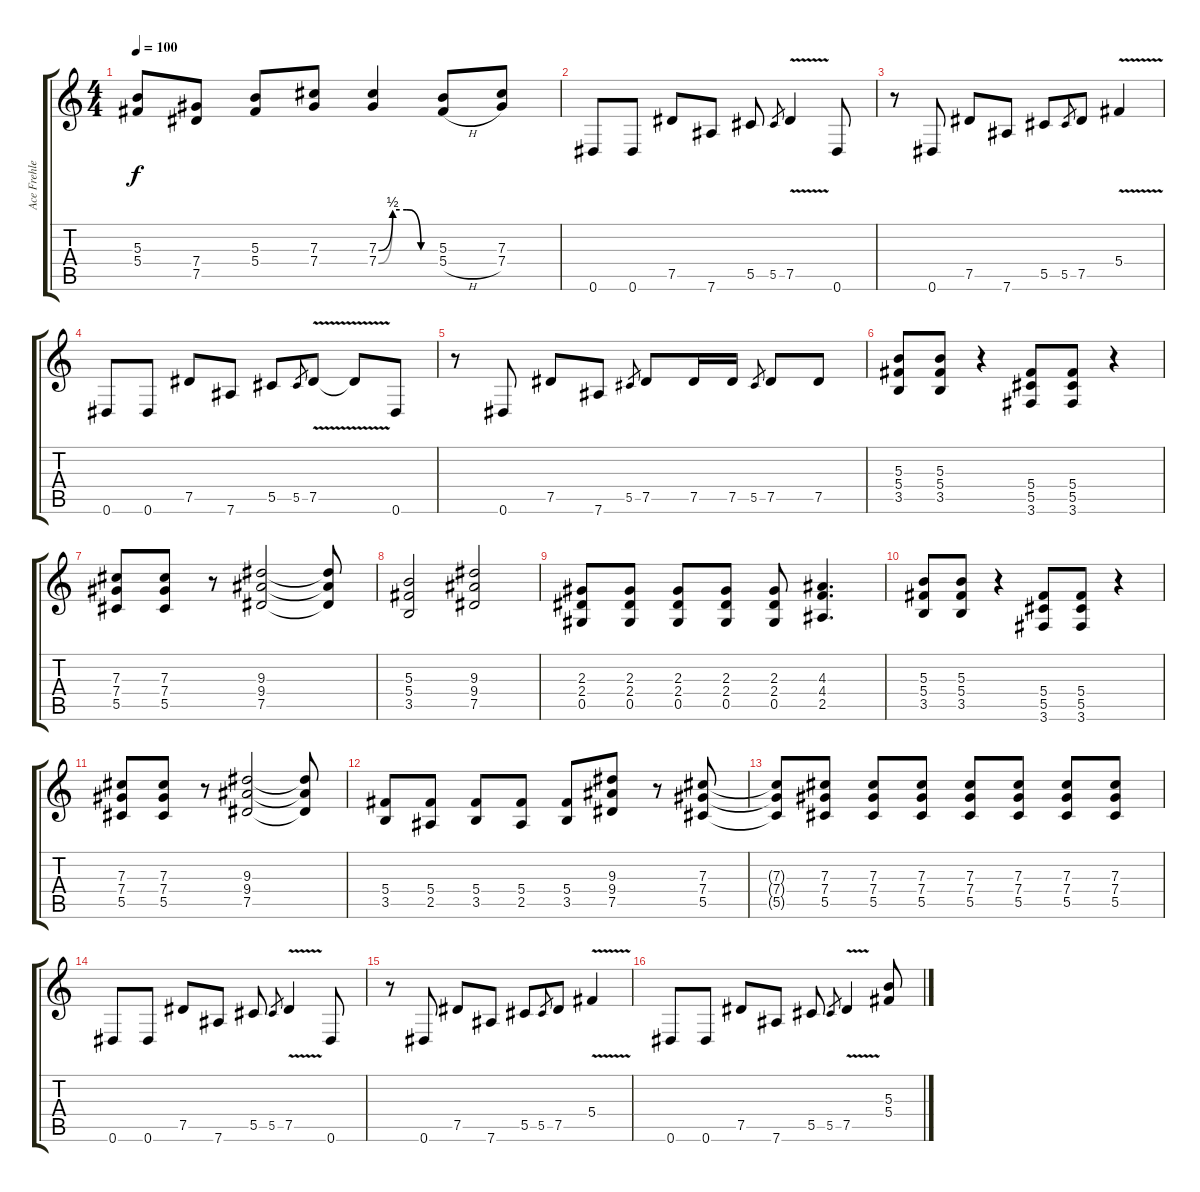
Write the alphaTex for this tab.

\track ("Ace Frehley" "Ace Frehle") {instrument overdrivenguitar}
\staff {score tabs}
\tuning (Eb4 Bb3 Gb3 Db3 Ab2 Eb2) {hide}
\ts (4 4)
\tempo 100
\clef g2
\ks c
(5.3{t} 5.4{t}).8{dy f} (7.4 7.5).8 (5.3 5.4).8 (7.3 7.4).8 (7.3{be (custom 0 0 15 2 30 2 45 0 60 0)} 7.4{be (custom 0 0 15 2 30 2 45 0 60 0)}).4 (5.3 5.4{h}).8 (7.3 7.4).8 |
0.6.8 0.6.8 7.5.8 7.6.8 5.5.8 5.5.8{gr} 7.5{v}.4 0.6.8 |
r.8 0.6.8 7.5.8 7.6.8 5.5.8 5.5.8{gr} 7.5.8 5.4{v}.4 |
0.6.8 0.6.8 7.5.8 7.6.8 5.5.8 5.5.8{gr} 7.5{v}.8 7.5{t}.8 0.6.8 |
r.8 0.6.8 7.5.8 7.6.8 5.5.8{gr} 7.5.8 7.5.16 7.5.16 5.5.8{gr} 7.5.8 7.5.8 |
(5.3 5.4 3.5).8 (5.3 5.4 3.5).8 r.4 (5.4 5.5 3.6).8 (5.4 5.5 3.6).8 r.4 |
(7.3 7.4 5.5).8 (7.3 7.4 5.5).8 r.8 (9.3 9.4 7.5).2 (9.3{t} 9.4{t} 7.5{t}).8 |
(5.3 5.4 3.5).2 (9.3 9.4 7.5).2 |
(2.3 2.4 0.5).8 (2.3 2.4 0.5).8 (2.3 2.4 0.5).8 (2.3 2.4 0.5).8 (2.3 2.4 0.5).8 (4.3 4.4 2.5).4{d} |
(5.3 5.4 3.5).8 (5.3 5.4 3.5).8 r.4 (5.4 5.5 3.6).8 (5.4 5.5 3.6).8 r.4 |
(7.3 7.4 5.5).8 (7.3 7.4 5.5).8 r.8 (9.3 9.4 7.5).2 (9.3{t} 9.4{t} 7.5{t}).8 |
(5.4 3.5).8 (5.4 2.5).8 (5.4 3.5).8 (5.4 2.5).8 (5.4 3.5).8 (9.3 9.4 7.5).8 r.8 (7.3 7.4 5.5).8 |
(7.3{t} 7.4{t} 5.5{t}).8 (7.3 7.4 5.5).8 (7.3 7.4 5.5).8 (7.3 7.4 5.5).8 (7.3 7.4 5.5).8 (7.3 7.4 5.5).8 (7.3 7.4 5.5).8 (7.3 7.4 5.5).8 |
0.6.8 0.6.8 7.5.8 7.6.8 5.5.8 5.5.8{gr} 7.5{v}.4 0.6.8 |
r.8 0.6.8 7.5.8 7.6.8 5.5.8 5.5.8{gr} 7.5.8 5.4{v}.4 |
0.6.8 0.6.8 7.5.8 7.6.8 5.5.8 5.5.8{gr} 7.5{v}.4 (5.3 5.4).8
